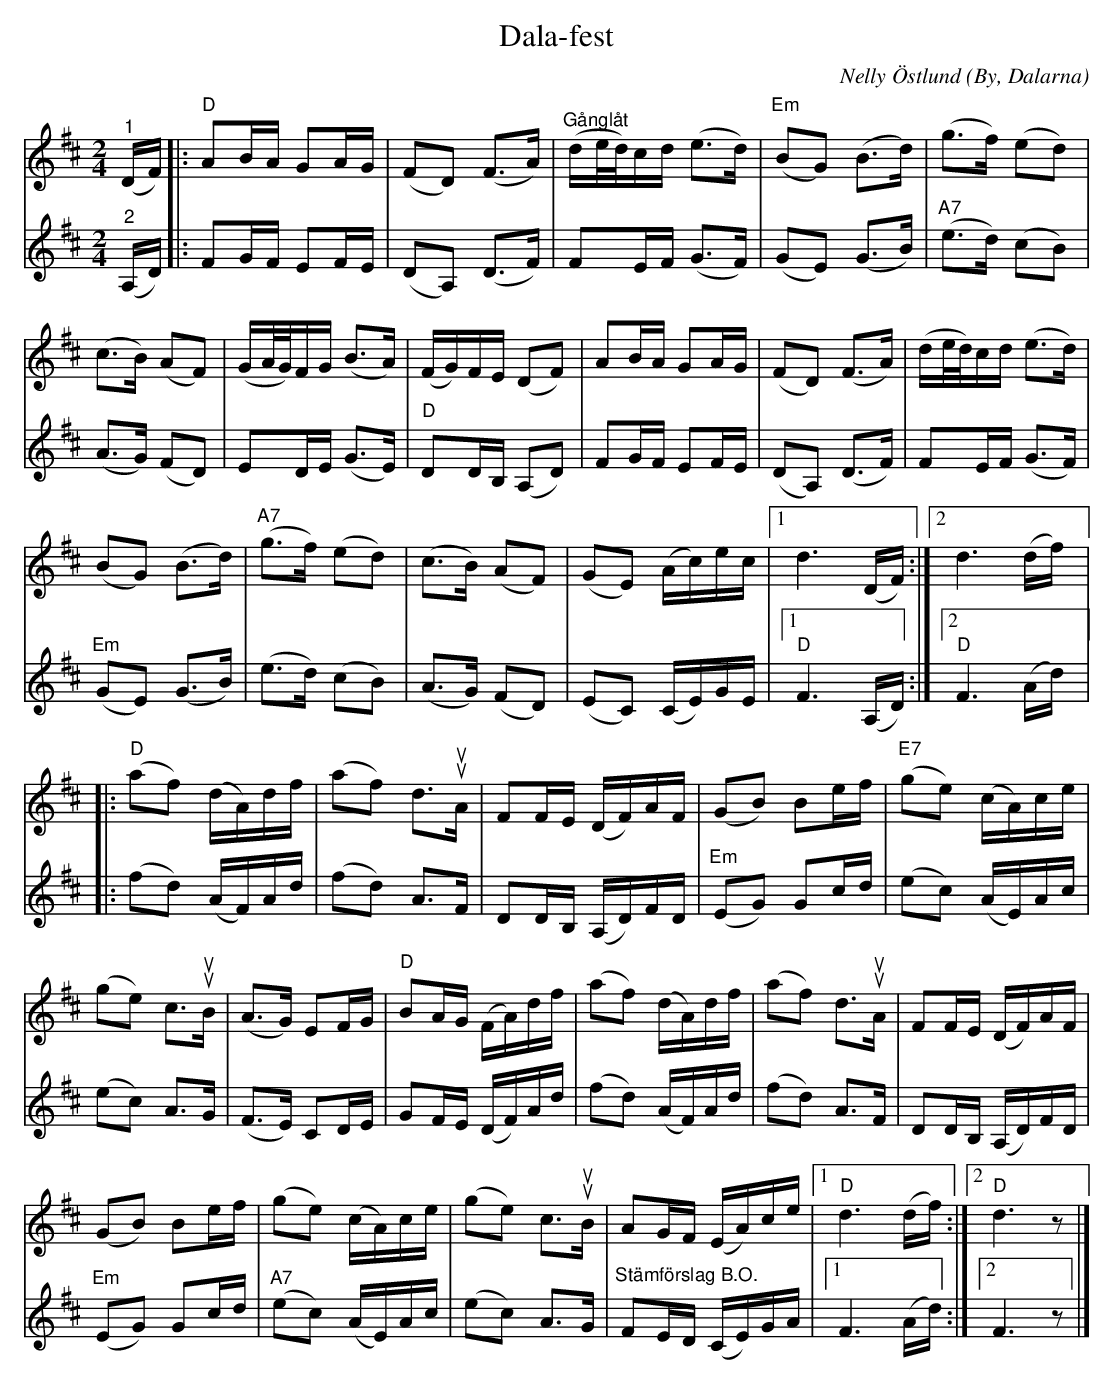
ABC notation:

X:1
T:Dala-fest
C:Nelly Östlund
O:By, Dalarna
L:1/8
M:2/4
K:D
V:1
"^1" (D/F/) |:"D" AB/A/ GA/G/ | (FD) (F>A) |"^Gånglåt" (d/e/4d/4)c/d/ (e>d) |"Em" (BG) (B>d) | (g>f) (ed) |
(c>B) (AF) | (G/A/4G/4)F/G/ (B>A) | (F/G/)F/E/ (DF) | AB/A/ GA/G/ | (FD) (F>A) | (d/e/4d/4)c/d/ (e>d) |
(BG) (B>d) |"A7" (g>f) (ed) | (c>B) (AF) | (GE) (A/c/)e/c/ |1 d3 (D/F/) :|2 d3 (d/f/) |:
"D" (af) (d/A/)d/f/ | (af) d>uuA | FF/E/ (D/F/)A/F/ | (GB) Be/f/ |"E7" (ge) (c/A/)c/e/ |
(ge) c>uuB | (A>G) EF/G/ |"D" BA/G/ (F/A/)d/f/ | (af) (d/A/)d/f/ | (af) d>uuA | FF/E/ (D/F/)A/F/ |
(GB) Be/f/ | (ge) (c/A/)c/e/ | (ge) c>uuB | AG/F/ (E/A/)c/e/ |1"D" d3 (d/f/) :|2"D" d3 z |]
V:2
"^2" (A,/D/) |: FG/F/ EF/E/ | (DA,) (D>F) | FE/F/ (G>F) | (GE) (G>B) |"A7" (e>d) (cB) |
(A>G) (FD) | ED/E/ (G>E) |"D" DD/B,/ (A,D) | FG/F/ EF/E/ | (DA,) (D>F) | FE/F/ (G>F) |
"Em" (GE) (G>B) | (e>d) (cB) | (A>G) (FD) | (EC) (C/E/)G/E/ |1"D" F3 (A,/D/) :|2"D" F3 (A/d/) |:
(fd) (A/F/)A/d/ | (fd) A>F | DD/B,/ (A,/D/)F/D/ |"Em" (EG) Gc/d/ | (ec) (A/E/)A/c/ | (ec) A>G |
(F>E) CD/E/ | GF/E/ (D/F/)A/d/ | (fd) (A/F/)A/d/ | (fd) A>F | DD/B,/ (A,/D/)F/D/ | "Em" (EG) Gc/d/ |
"A7" (ec) (A/E/)A/c/ | (ec) A>G |"^Stämförslag B.O." FE/D/ (C/E/)G/A/ |1 F3 (A/d/) :|2 F3 z |]
